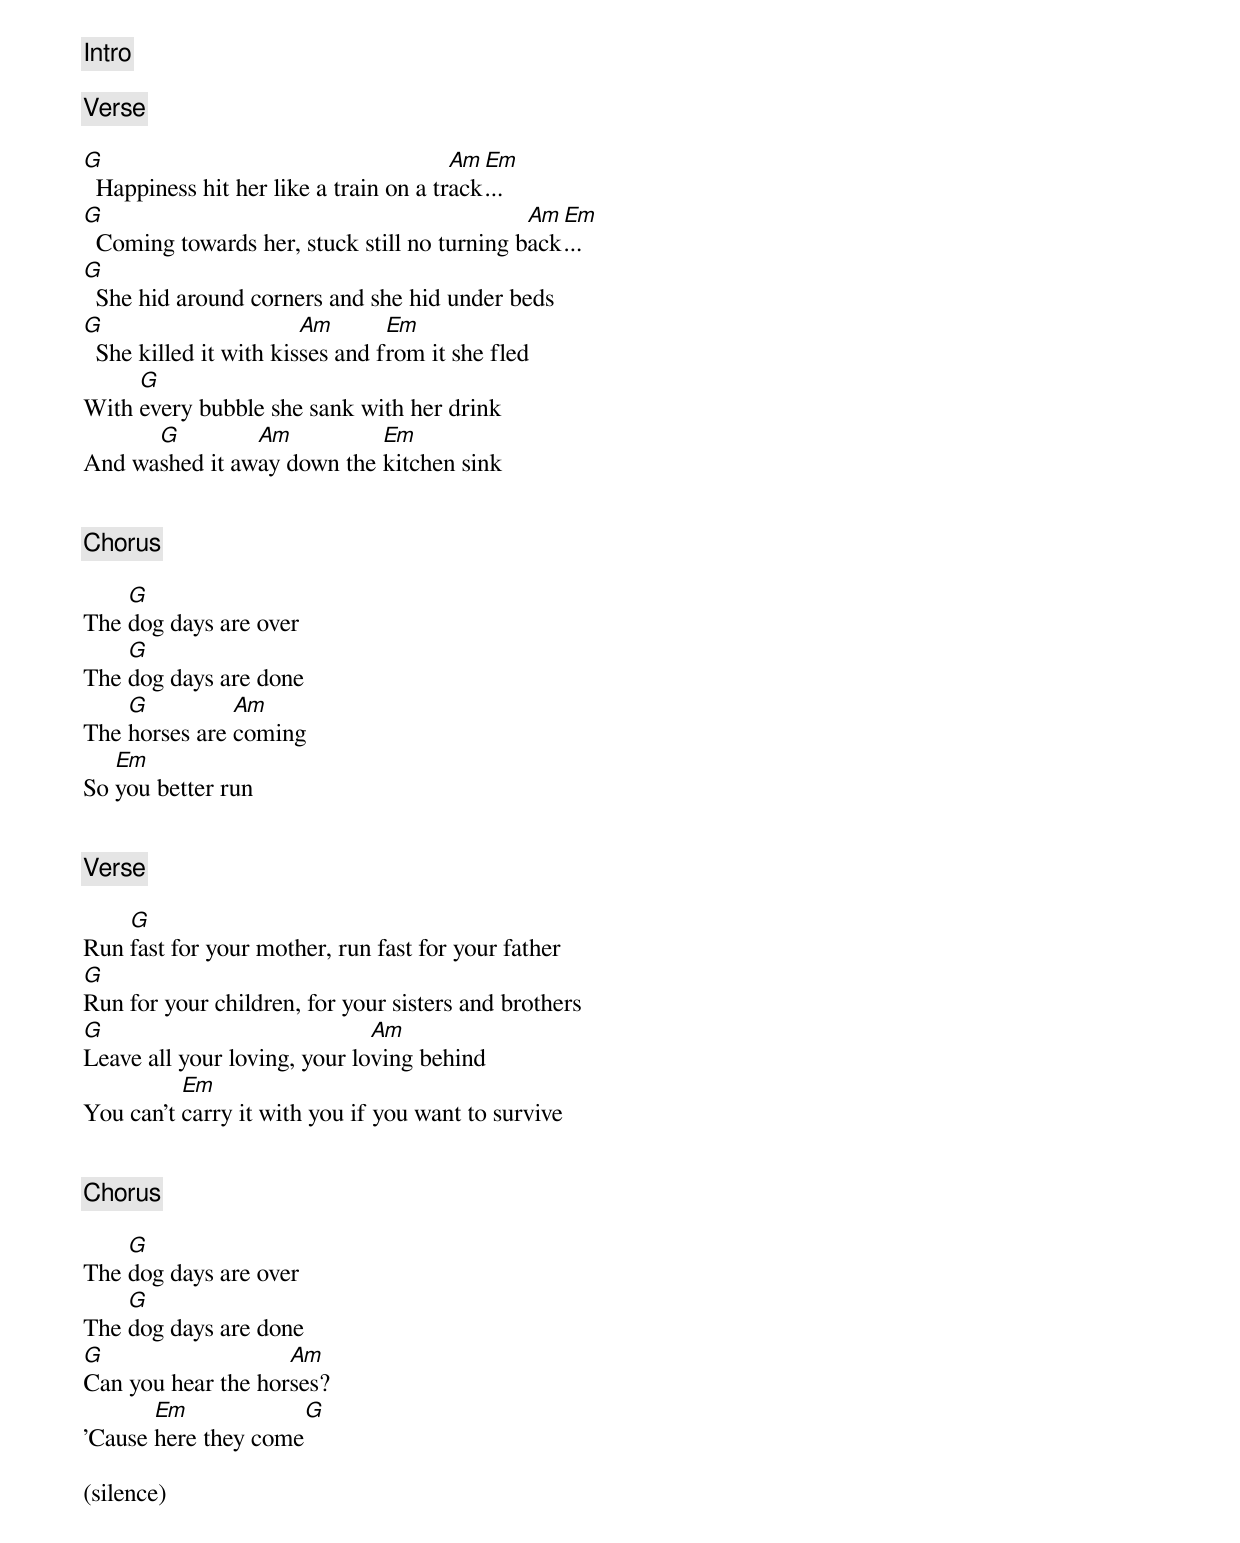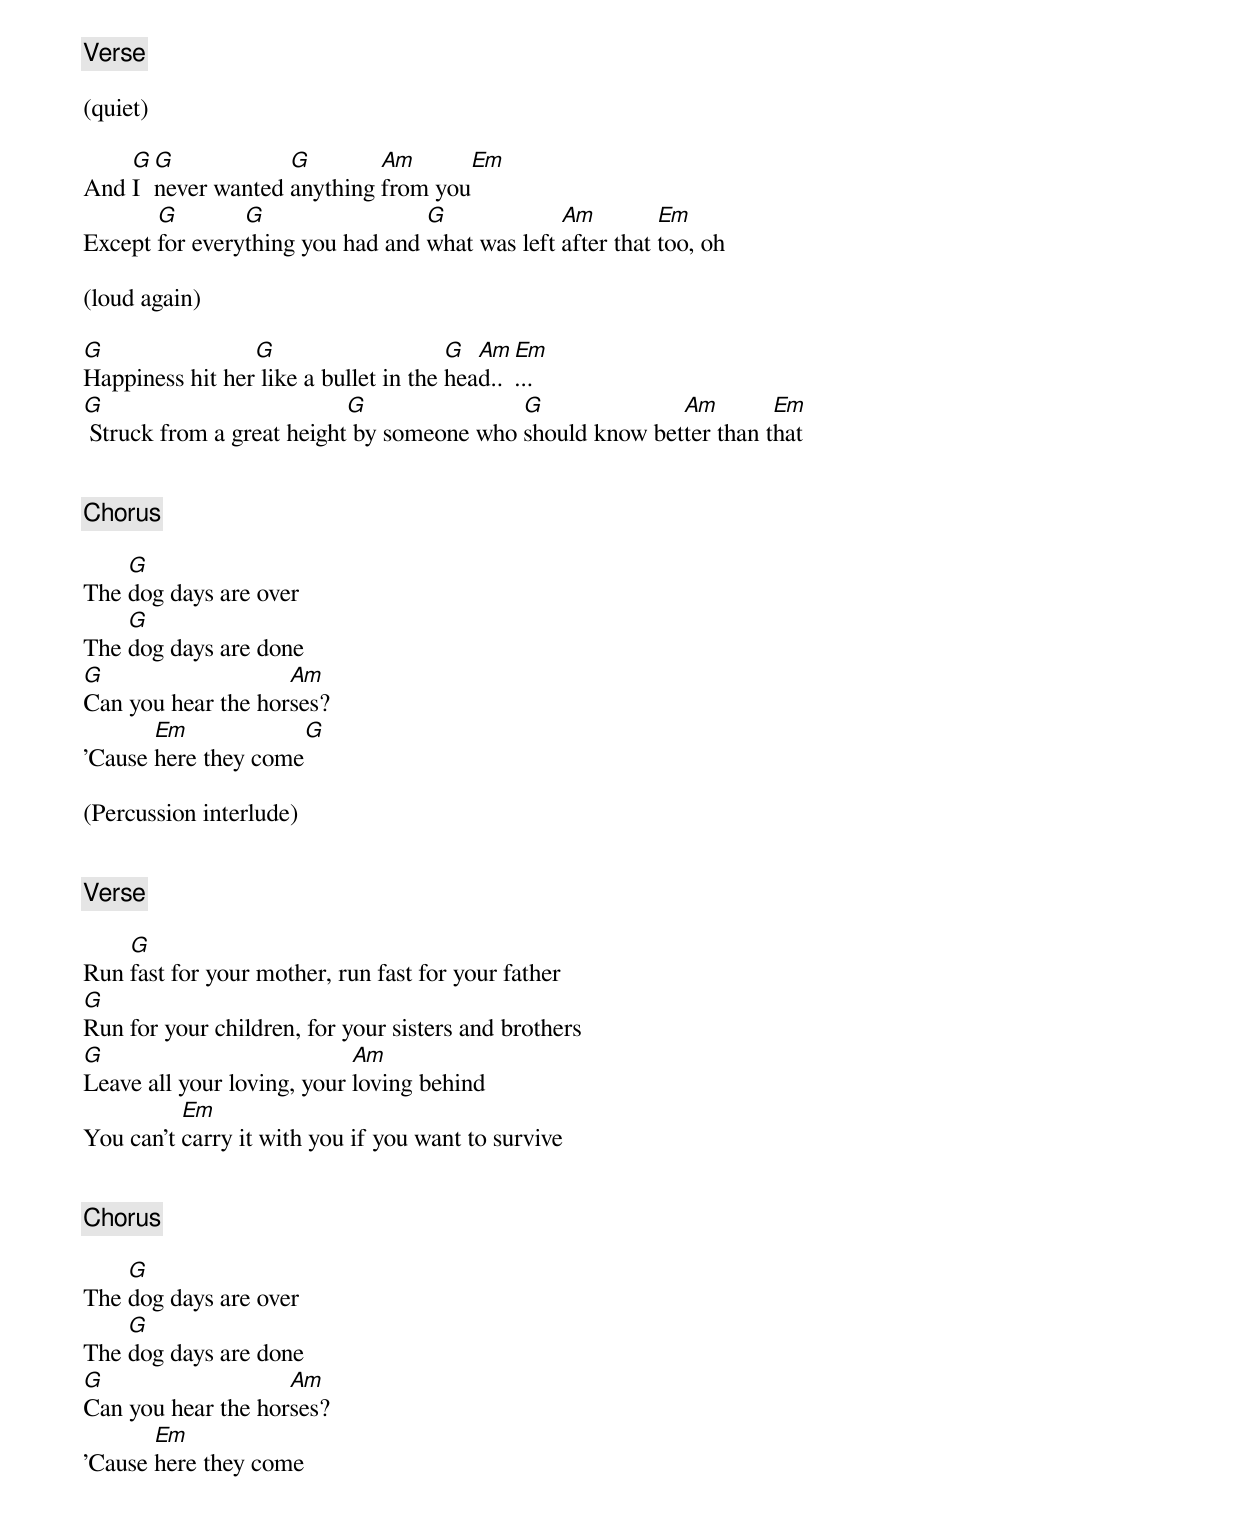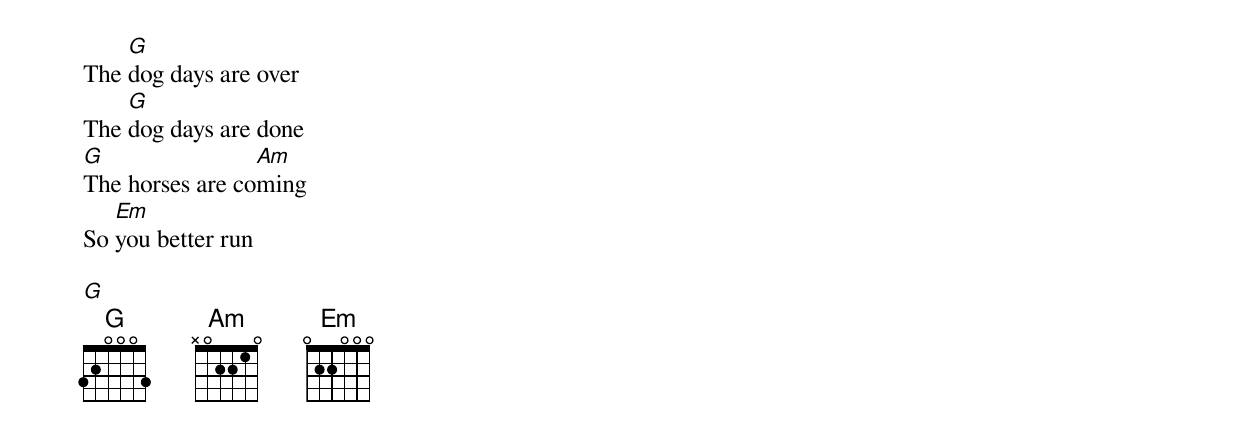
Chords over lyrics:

[Intro]

[Verse]

G                                       Am Em
  Happiness hit her like a train on a track...
G                                             Am Em
  Coming towards her, stuck still no turning back...
G
  She hid around corners and she hid under beds
G                       Am       Em
  She killed it with kisses and from it she fled
     G
With every bubble she sank with her drink
      G         Am          Em
And washed it away down the kitchen sink


[Chorus]

    G
The dog days are over
    G
The dog days are done
    G          Am
The horses are coming
   Em
So you better run


[Verse]

    G
Run fast for your mother, run fast for your father
G
Run for your children, for your sisters and brothers
G                             Am
Leave all your loving, your loving behind
          Em
You can't carry it with you if you want to survive


[Chorus]

    G
The dog days are over
    G
The dog days are done
G                   Am
Can you hear the horses?
       Em              G
'Cause here they come

(silence)


[Verse]

(quiet)

    G G            G        Am      Em
And I never wanted anything from you
       G        G                 G             Am         Em
Except for everything you had and what was left after that too, oh

(loud again)

G                G                     G  Am Em
Happiness hit her like a bullet in the head.....
G                          G               G              Am        Em
 Struck from a great height by someone who should know better than that


[Chorus]

    G
The dog days are over
    G
The dog days are done
G                   Am
Can you hear the horses?
       Em             G
'Cause here they come

(Percussion interlude)


[Verse]

    G
Run fast for your mother, run fast for your father
G
Run for your children, for your sisters and brothers
G                           Am
Leave all your loving, your loving behind
          Em
You can't carry it with you if you want to survive


[Chorus]

    G
The dog days are over
    G
The dog days are done
G                   Am
Can you hear the horses?
       Em
'Cause here they come

    G
The dog days are over
    G
The dog days are done
G                Am
The horses are coming
   Em
So you better run

G
